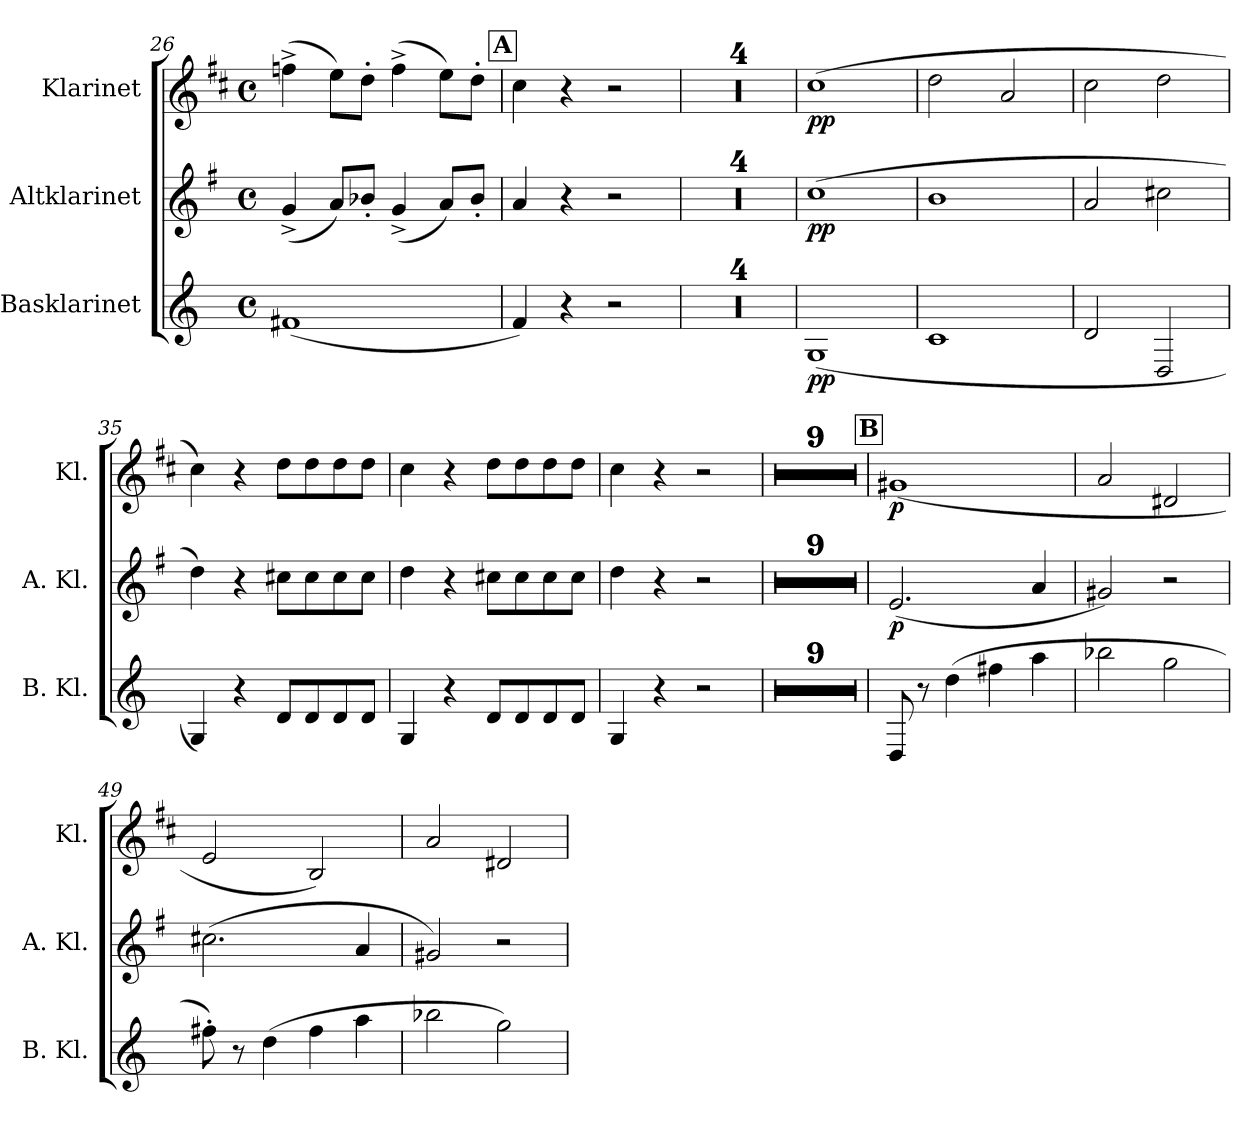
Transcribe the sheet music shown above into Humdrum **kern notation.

**kern	**dynam	**kern	**dynam	**kern	**dynam
*part3	*part3	*part2	*part2	*part1	*part1
*staff3	*staff3	*staff2	*staff2	*staff1	*staff1
*I"Basklarinet	*	*I"Altklarinet	*	*I"Klarinet	*
*I'B. Kl.	*	*I'A. Kl.	*	*I'Kl.	*
*clefG2	*	*clefG2	*	*clefG2	*
*ITrd1c2	*	*ITrd1c2	*	*ITrd1c2	*
*k[b-e-]	*	*k[b-]	*	*k[]	*
*M4/4	*	*M4/4	*	*M4/4	*
*met(c)	*	*met(c)	*	*met(c)	*
=26	=26	=26	=26	=26	=26
(<1en	.	(<4f^/	.	(>4ee-X^\	.
.	.	8g/L)	.	8dd\L)	.
.	.	8a-X'/J	.	8cc'\J	.
.	.	(<4f^/	.	(>4ee-^\	.
.	.	8g/L)	.	8dd\L)	.
.	.	8a-'/J	.	8cc'\J	.
!!LO:REH:place=s1:a:B:fs=14:t=A
=27	=27	=27	=27	=27	=27
4e-/)	.	4g/	.	4b\	.
4r	.	4r	.	4r	.
2r	.	2r	.	2r	.
=28	=28	=28	=28	=28	=28
1r	.	1r	.	1r	.
!!LO:LB:g=z
=29	=29	=29	=29	=29	=29
1r	.	1r	.	1r	.
=30	=30	=30	=30	=30	=30
1r	.	1r	.	1r	.
=31	=31	=31	=31	=31	=31
1r	.	1r	.	1r	.
=32	=32	=32	=32	=32	=32
!	!LO:DY:b	!	!LO:DY:b	!	!LO:DY:b
(>1F	pp	(>1b-	pp	(>1b	pp
=33	=33	=33	=33	=33	=33
1B-	.	1a	.	2cc\	.
.	.	.	.	2g/	.
=34	=34	=34	=34	=34	=34
2c/	.	2g/	.	2b\	.
2C/	.	2bn\	.	2cc\	.
=35	=35	=35	=35	=35	=35
4F/)	.	4cc\)	.	4b\)	.
4r	.	4r	.	4r	.
8c/L	.	8bn\L	.	8cc\L	.
8c/	.	8b\	.	8cc\	.
8c/	.	8b\	.	8cc\	.
8c/J	.	8b\J	.	8cc\J	.
=36	=36	=36	=36	=36	=36
4F/	.	4cc\	.	4b\	.
4r	.	4r	.	4r	.
8c/L	.	8bn\L	.	8cc\L	.
8c/	.	8b\	.	8cc\	.
8c/	.	8b\	.	8cc\	.
8c/J	.	8b\J	.	8cc\J	.
=37	=37	=37	=37	=37	=37
4F/	.	4cc\	.	4b\	.
4r	.	4r	.	4r	.
2r	.	2r	.	2r	.
=38	=38	=38	=38	=38	=38
1r	.	1r	.	1r	.
!!LO:LB:g=z
=39	=39	=39	=39	=39	=39
1r	.	1r	.	1r	.
=40	=40	=40	=40	=40	=40
1r	.	1r	.	1r	.
=41	=41	=41	=41	=41	=41
1r	.	1r	.	1r	.
=42	=42	=42	=42	=42	=42
1r	.	1r	.	1r	.
=43	=43	=43	=43	=43	=43
1r	.	1r	.	1r	.
=44	=44	=44	=44	=44	=44
1r	.	1r	.	1r	.
=45	=45	=45	=45	=45	=45
1r	.	1r	.	1r	.
=46	=46	=46	=46	=46	=46
1r	.	1r	.	1r	.
!!LO:REH:place=s1:a:B:fs=14:t=B
=47	=47	=47	=47	=47	=47
!	!	!	!LO:DY:b	!	!LO:DY:b
8C/	.	(<2.d/	p	(>1f#X	p
8r	.	.	.	.	.
(>4cc\	.	.	.	.	.
4een\	.	.	.	.	.
4gg\	.	4g/	.	.	.
=48	=48	=48	=48	=48	=48
2aa-X\	.	2f#X/)	.	2g/	.
2ff\	.	2r	.	2c#X/	.
=49	=49	=49	=49	=49	=49
8een'\)	.	(>2.bn\	.	2d/	.
8r	.	.	.	.	.
(>4cc\	.	.	.	.	.
4ee\	.	.	.	2A/)	.
4gg\	.	4g/	.	.	.
!!LO:LB:g=z
=50	=50	=50	=50	=50	=50
2aa-X\	.	2f#X/)	.	2g/	.
2ff\)	.	2r	.	2c#X/	.
=	=	=	=	=	=
*-	*-	*-	*-	*-	*-
